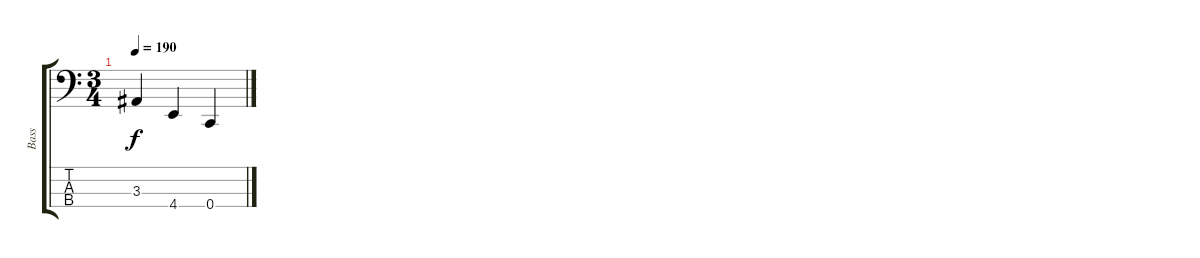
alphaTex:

\track ("Bass" "Bass") {instrument electricbassfinger}
\staff {score tabs}
\tuning (F2 C2 G1 C1) {hide}
\ts (3 4)
\tempo 190
\clef f4
\ks c
3.3.4{dy f} 4.4.4 0.4.4
